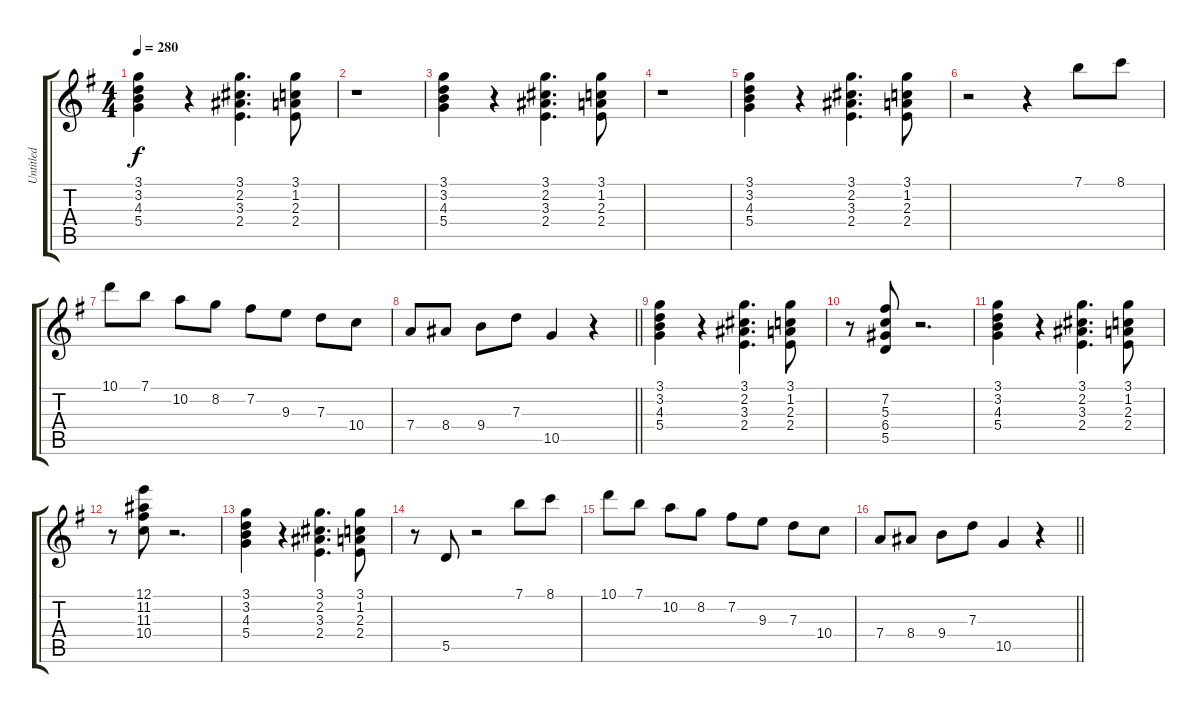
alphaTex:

\track ("Untitled" "Untitled") {instrument acousticguitarsteel}
\staff {score tabs}
\tuning (E4 B3 G3 D3 A2 E2) {hide}
\ts (4 4)
\tempo 280
\clef g2
\ks g
(3.1 3.2 4.3 5.4).4{dy f instrument acousticguitarsteel} r.4 (3.1 2.2 3.3 2.4).4{d} (3.1 1.2 2.3 2.4).8 |
r.1 |
(3.1 3.2 4.3 5.4).4 r.4 (3.1 2.2 3.3 2.4).4{d} (3.1 1.2 2.3 2.4).8 |
r.1 |
(3.1 3.2 4.3 5.4).4 r.4 (3.1 2.2 3.3 2.4).4{d} (3.1 1.2 2.3 2.4).8 |
r.2 r.4 7.1.8 8.1.8 |
10.1.8 7.1.8 10.2.8 8.2.8 7.2.8 9.3.8 7.3.8 10.4.8 |
\barLineRight lightlight
7.4.8 8.4.8 9.4.8 7.3.8 10.5.4 r.4 |
(3.1 3.2 4.3 5.4).4 r.4 (3.1 2.2 3.3 2.4).4{d} (3.1 1.2 2.3 2.4).8 |
r.8 (7.2 5.3 6.4 5.5).8 r.2{d} |
(3.1 3.2 4.3 5.4).4 r.4 (3.1 2.2 3.3 2.4).4{d} (3.1 1.2 2.3 2.4).8 |
r.8 (12.1 11.2 11.3 10.4).8 r.2{d} |
(3.1 3.2 4.3 5.4).4 r.4 (3.1 2.2 3.3 2.4).4{d} (3.1 1.2 2.3 2.4).8 |
r.8 5.5.8 r.2 7.1.8 8.1.8 |
10.1.8 7.1.8 10.2.8 8.2.8 7.2.8 9.3.8 7.3.8 10.4.8 |
\barLineRight lightlight
7.4.8 8.4.8 9.4.8 7.3.8 10.5.4 r.4
